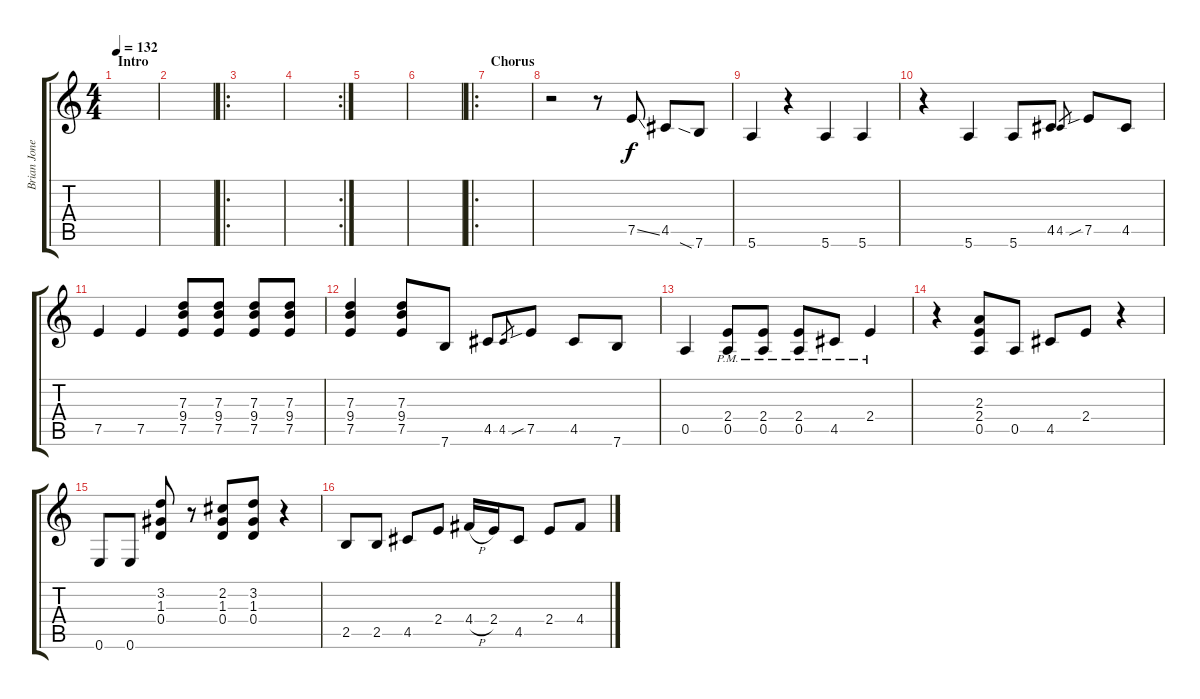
\track ("Brian Jones" "Brian Jone") {instrument electricguitarclean}
\staff {score tabs}
\tuning (E4 B3 G3 D3 A2 E2) {hide}
\ts (4 4)
\section ("" "Intro")
\tempo 132
\clef g2
\ks c
|
|
\ro
|
\rc 2
|
|
|
\ro
\section ("" "Chorus")
|
r.2 r.8 7.5{ss}.8 4.5.8 7.6{sia}.8 |
5.6.4 r.4 5.6.4 5.6.4 |
r.4 5.6.4 5.6.8 4.5.8 4.5.8{gr} 7.5{sib}.8 4.5.8 |
7.5.4 7.5.4 (7.3 9.4 7.5).8 (7.3 9.4 7.5).8 (7.3 9.4 7.5).8 (7.3 9.4 7.5).8 |
(7.3 9.4 7.5).4 (7.3 9.4 7.5).8 7.6.8 4.5.8 4.5.8{gr} 7.5{sib}.8 4.5.8 7.6.8 |
0.5.4 (2.4{pm} 0.5{pm}).8 (2.4{pm} 0.5{pm}).8 (2.4{pm} 0.5{pm}).8 4.5{pm}.8 2.4{pm}.4 |
r.4 (2.3 2.4 0.5).8 0.5.8 4.5.8 2.4.8 r.4 |
0.6.8 0.6.8 (3.2 1.3 0.4).8 r.8 (2.2 1.3 0.4).8 (3.2 1.3 0.4).8 r.4 |
2.5.8 2.5.8 4.5.8 2.4.8 4.4{h}.16 2.4.16 4.5.8 2.4.8 4.4.8
